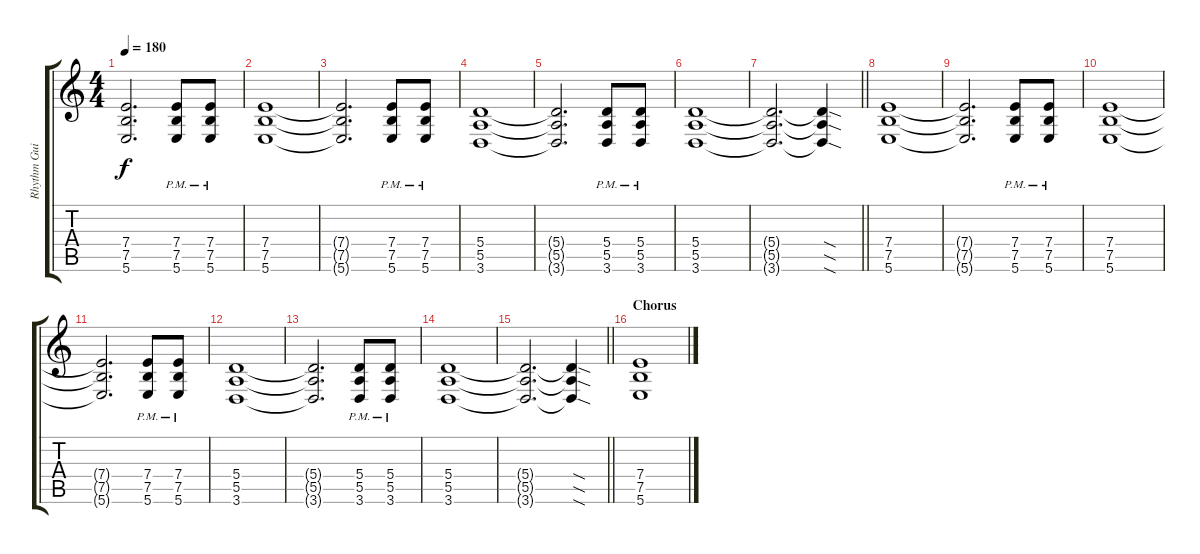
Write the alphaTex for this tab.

\track ("Rhythm Guitar" "Rhythm Gui") {instrument distortionguitar}
\staff {score tabs}
\tuning (B3 Gb3 D3 A2 E2 B1) {hide}
\ts (4 4)
\tempo 180
\clef g2
\ks c
(7.4{t} 7.5{t} 5.6{t}).2{d dy f} (7.4{pm} 7.5{pm} 5.6{pm}).8 (7.4{pm} 7.5{pm} 5.6{pm}).8 |
(7.4 7.5 5.6).1 |
(7.4{t} 7.5{t} 5.6{t}).2{d} (7.4{pm} 7.5{pm} 5.6{pm}).8 (7.4{pm} 7.5{pm} 5.6{pm}).8 |
(5.4 5.5 3.6).1 |
(5.4{t} 5.5{t} 3.6{t}).2{d} (5.4{pm} 5.5{pm} 3.6{pm}).8 (5.4{pm} 5.5{pm} 3.6{pm}).8 |
(5.4 5.5 3.6).1 |
\barLineRight lightlight
(5.4{t} 5.5{t} 3.6{t}).2{d} (5.4{sod t} 5.5{sod t} 3.6{sod t}).4 |
(7.4 7.5 5.6).1 |
(7.4{t} 7.5{t} 5.6{t}).2{d} (7.4{pm} 7.5{pm} 5.6{pm}).8 (7.4{pm} 7.5{pm} 5.6{pm}).8 |
(7.4 7.5 5.6).1 |
(7.4{t} 7.5{t} 5.6{t}).2{d} (7.4{pm} 7.5{pm} 5.6{pm}).8 (7.4{pm} 7.5{pm} 5.6{pm}).8 |
(5.4 5.5 3.6).1 |
(5.4{t} 5.5{t} 3.6{t}).2{d} (5.4{pm} 5.5{pm} 3.6{pm}).8 (5.4{pm} 5.5{pm} 3.6{pm}).8 |
(5.4 5.5 3.6).1 |
\barLineRight lightlight
(5.4{t} 5.5{t} 3.6{t}).2{d} (5.4{sod t} 5.5{sod t} 3.6{sod t}).4 |
\section ("" "Chorus")
(7.4 7.5 5.6).1{balance 12}
